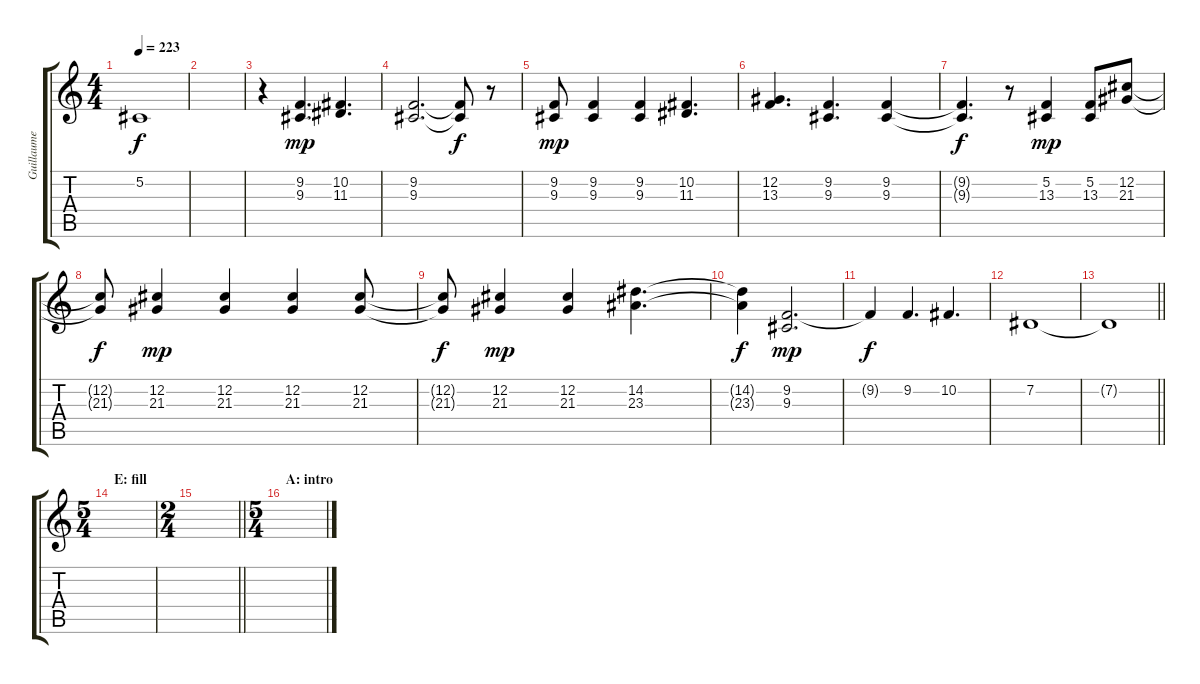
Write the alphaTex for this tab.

\track ("Guillaume Lead" "Guillaume ") {instrument bassoon}
\staff {score tabs}
\tuning (Db4 Ab3 E3 B2 Gb2 B1) {hide}
\ts (4 4)
\tempo 223
\clef g2
\ks c
5.2.1{dy f} |
|
r.4 (9.2 9.3).4{d dy mp} (10.2 11.3).4{d} |
(9.2 9.3).2{d} (9.2{t} 9.3{t}).8{dy f} r.8 |
(9.2 9.3).8{dy mp} (9.2 9.3).4 (9.2 9.3).4 (10.2 11.3).4{d} |
(12.2 13.3).4{d} (9.2 9.3).4{d} (9.2 9.3).4 |
(9.2{t} 9.3{t}).4{d dy f} r.8 (5.2 13.3).4{dy mp} (5.2 13.3).8 (12.2 21.3).8 |
(12.2{t} 21.3{t}).8{dy f} (12.2 21.3).4{dy mp} (12.2 21.3).4 (12.2 21.3).4 (12.2 21.3).8 |
(12.2{t} 21.3{t}).8{dy f} (12.2 21.3).4{dy mp} (12.2 21.3).4 (14.2 23.3).4{d} |
(14.2{t} 23.3{t}).4{dy f} (9.2 9.3).2{d dy mp} |
9.2{t}.4{dy f} 9.2.4{d} 10.2.4{d} |
7.2.1 |
\barLineRight lightlight
7.2{t}.1 |
\ts (5 4)
\section ("" "E: fill")
|
\ts (2 4)
\barLineRight lightlight
|
\ts (5 4)
\section ("" "A: intro")
